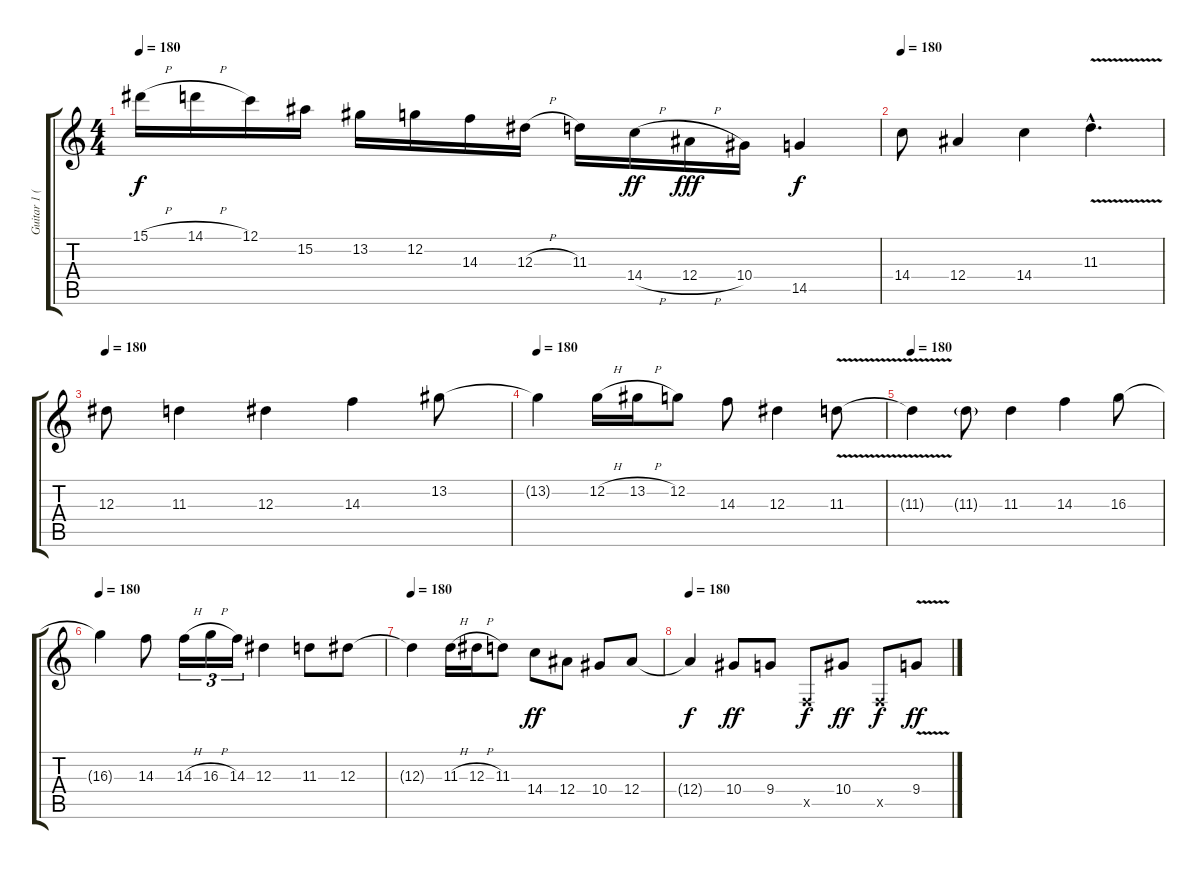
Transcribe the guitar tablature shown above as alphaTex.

\track ("Guitar 1 (Lead)" "Guitar 1 (") {instrument overdrivenguitar}
\staff {score tabs}
\tuning (C4 G3 Eb3 Bb2 F2 C2) {hide}
\ts (4 4)
\tempo 180
\clef g2
\ks c
15.1{h}.16{dy f} 14.1{h}.16 12.1.16 15.2.16 13.2.16 12.2.16 14.3.16 12.3{h}.16 11.3.16 14.4{h}.16{dy ff} 12.4{h}.16{dy fff} 10.4.16 14.5.4{dy f} |
\tempo 180
14.4.8 12.4.4 14.4.4 11.3{v hac}.4{d} |
\tempo 180
12.3.8 11.3.4 12.3.4 14.3.4 13.2.8 |
\tempo 180
13.2{t}.4 12.2{h}.16 13.2{h}.16 12.2.8 14.3.8 12.3.4 11.3{v}.8 |
\tempo 180
11.3{t}.4 11.3{g}.8 11.3.4 14.3.4 16.3.8 |
\tempo 180
16.3{t}.4 14.3.8 14.3{h}.16{tu (3 2)} 16.3{h}.16{tu (3 2)} 14.3.16{tu (3 2)} 12.3.4 11.3.8 12.3.8 |
\tempo 180
12.3{t}.4 11.3{h}.16 12.3{h}.16 11.3.8 14.4.8{dy ff} 12.4.8 10.4.8 12.4.8 |
\tempo 180
12.4{t}.4{dy f} 10.4.8{dy ff} 9.4.8 0.5{x}.8{dy f} 10.4.8{dy ff} 0.5{x}.8{dy f} 9.4{v}.8{dy ff}
